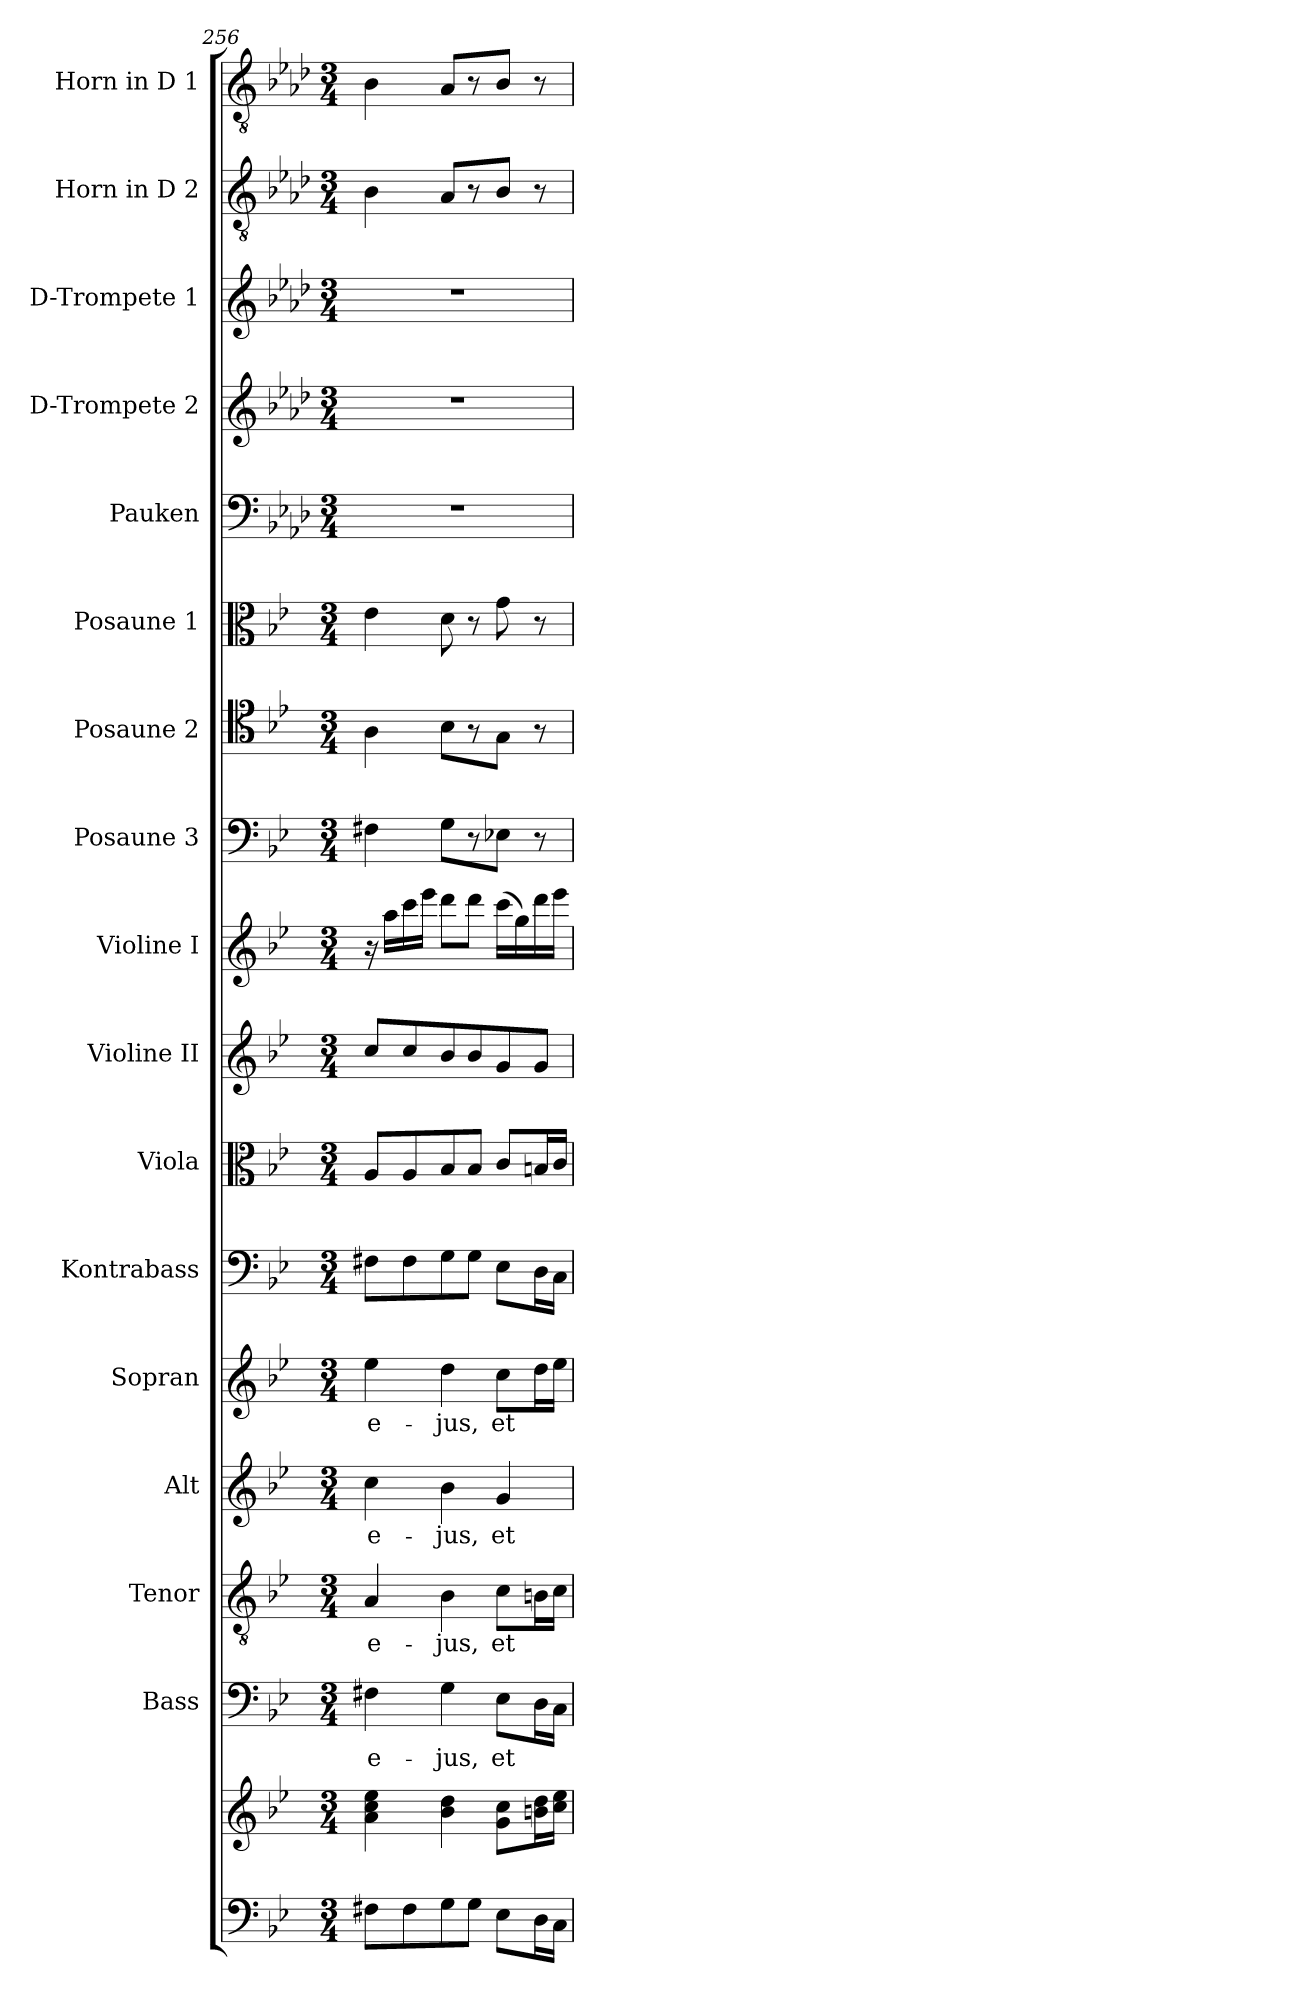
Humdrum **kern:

**kern	**kern	**kern	**text	**kern	**text	**kern	**text	**kern	**text	**kern	**kern	**kern	**kern	**kern	**kern	**kern	**kern	**kern	**kern	**kern	**kern
*part17	*part17	*part16	*part16	*part15	*part15	*part14	*part14	*part13	*part13	*part12	*part11	*part10	*part9	*part8	*part7	*part6	*part5	*part4	*part3	*part2	*part1
*staff18	*staff17	*staff16	*staff16	*staff15	*staff15	*staff14	*staff14	*staff13	*staff13	*staff12	*staff11	*staff10	*staff9	*staff8	*staff7	*staff6	*staff5	*staff4	*staff3	*staff2	*staff1
*	*	*I"Bass	*	*I"Tenor	*	*I"Alt	*	*I"Sopran	*	*I"Kontrabass	*I"Viola	*I"Violine II	*I"Violine I	*I"Posaune 3	*I"Posaune 2	*I"Posaune 1	*I"Pauken	*I"D-Trompete 2	*I"D-Trompete 1	*I"Horn in D 2	*I"Horn in D 1
*	*	*I'B.	*	*I'T.	*	*I'A.	*	*I'S.	*	*I'Kb.	*I'Vla.	*I'Vl. II	*I'Vl. I	*I'Pos. 3	*I'Pos. 2	*I'Pos. 1	*I'Pk.	*I'D Trp. 2	*I'D Trp. 1	*I'Hrn. 2	*I'Hrn. 1
!!LO:PB:g=z
*clefF4	*clefG2	*clefF4	*	*clefGv2	*	*clefG2	*	*clefG2	*	*clefF4	*clefC3	*clefG2	*clefG2	*clefF4	*clefC4	*clefC3	*clefF4	*clefG2	*clefG2	*clefGv2	*clefGv2
*	*	*	*	*	*	*	*	*	*	*ITrd7c12	*	*	*	*	*	*	*ITrd-1c-2	*ITrd-1c-2	*ITrd-1c-2	*ITrd-1c-2	*ITrd-1c-2
*k[b-e-]	*k[b-e-]	*k[b-e-]	*	*k[b-e-]	*	*k[b-e-]	*	*k[b-e-]	*	*k[b-e-]	*k[b-e-]	*k[b-e-]	*k[b-e-]	*k[b-e-]	*k[b-e-]	*k[b-e-]	*k[b-e-]	*k[b-e-]	*k[b-e-]	*k[b-e-]	*k[b-e-]
*B-:	*B-:	*B-:	*	*B-:	*	*B-:	*	*B-:	*	*B-:	*B-:	*B-:	*B-:	*B-:	*B-:	*B-:	*B-:	*B-:	*B-:	*B-:	*B-:
*M3/4	*M3/4	*M3/4	*	*M3/4	*	*M3/4	*	*M3/4	*	*M3/4	*M3/4	*M3/4	*M3/4	*M3/4	*M3/4	*M3/4	*M3/4	*M3/4	*M3/4	*M3/4	*M3/4
=256	=256	=256	=256	=256	=256	=256	=256	=256	=256	=256	=256	=256	=256	=256	=256	=256	=256	=256	=256	=256	=256
!	!	!	!LO:LY:b	!	!LO:LY:b	!	!LO:LY:b	!	!LO:LY:b	!	!	!	!	!	!	!	!	!	!	!	!
8F#X\L	4a\ 4cc\ 4ee-\	4F#X\	e-	4A/	e-	4cc\	e-	4ee-\	e-	8FF#X\L	8A/L	8cc/L	16r	4F#X\	4A\	4e-\	2.r	2.r	2.r	4c\	4c\
.	.	.	.	.	.	.	.	.	.	.	.	.	16aa\LL	.	.	.	.	.	.	.	.
8F#\	.	.	.	.	.	.	.	.	.	8FF#\	8A/	8cc/	16ccc\	.	.	.	.	.	.	.	.
.	.	.	.	.	.	.	.	.	.	.	.	.	16eee-\JJ	.	.	.	.	.	.	.	.
!	!	!	!LO:LY:b	!	!LO:LY:b	!	!LO:LY:b	!	!LO:LY:b	!	!	!	!	!	!	!	!	!	!	!	!
8G\	4b-\ 4dd\	4G\	-jus,	4B-\	-jus,	4b-\	-jus,	4dd\	-jus,	8GG\	8B-/	8b-/	8ddd\L	8G\L	8B-\L	8d\	.	.	.	8B-/L	8B-/L
8G\J	.	.	.	.	.	.	.	.	.	8GG\J	8B-/J	8b-/	8ddd\J	8r	8r	8r	.	.	.	8r	8r
!	!	!	!LO:LY:b	!	!LO:LY:b	!	!LO:LY:b	!	!LO:LY:b	!	!	!	!	!	!	!	!	!	!	!	!
8E-\L	8g\ 8cc\L	8E-\L	et	8c\L	et	4g/	et	8cc\L	et	8EE-\L	8c/L	8g/	(>16ccc\LL	8E-X\J	8G\J	8g\	.	.	.	8c/J	8c/J
.	.	.	.	.	.	.	.	.	.	.	.	.	16gg\)	.	.	.	.	.	.	.	.
16D\L	16bn\ 16dd\L	16D\L	.	16Bn\L	.	.	.	16dd\L	.	16DD\L	16Bn/L	8g/J	16ddd\	8r	8r	8r	.	.	.	8r	8r
16C\JJ	16cc\ 16ee-\JJ	16C\JJ	.	16c\JJ	.	.	.	16ee-\JJ	.	16CC\JJ	16c/JJ	.	16eee-\JJ	.	.	.	.	.	.	.	.
=	=	=	=	=	=	=	=	=	=	=	=	=	=	=	=	=	=	=	=	=	=
*-	*-	*-	*-	*-	*-	*-	*-	*-	*-	*-	*-	*-	*-	*-	*-	*-	*-	*-	*-	*-	*-
